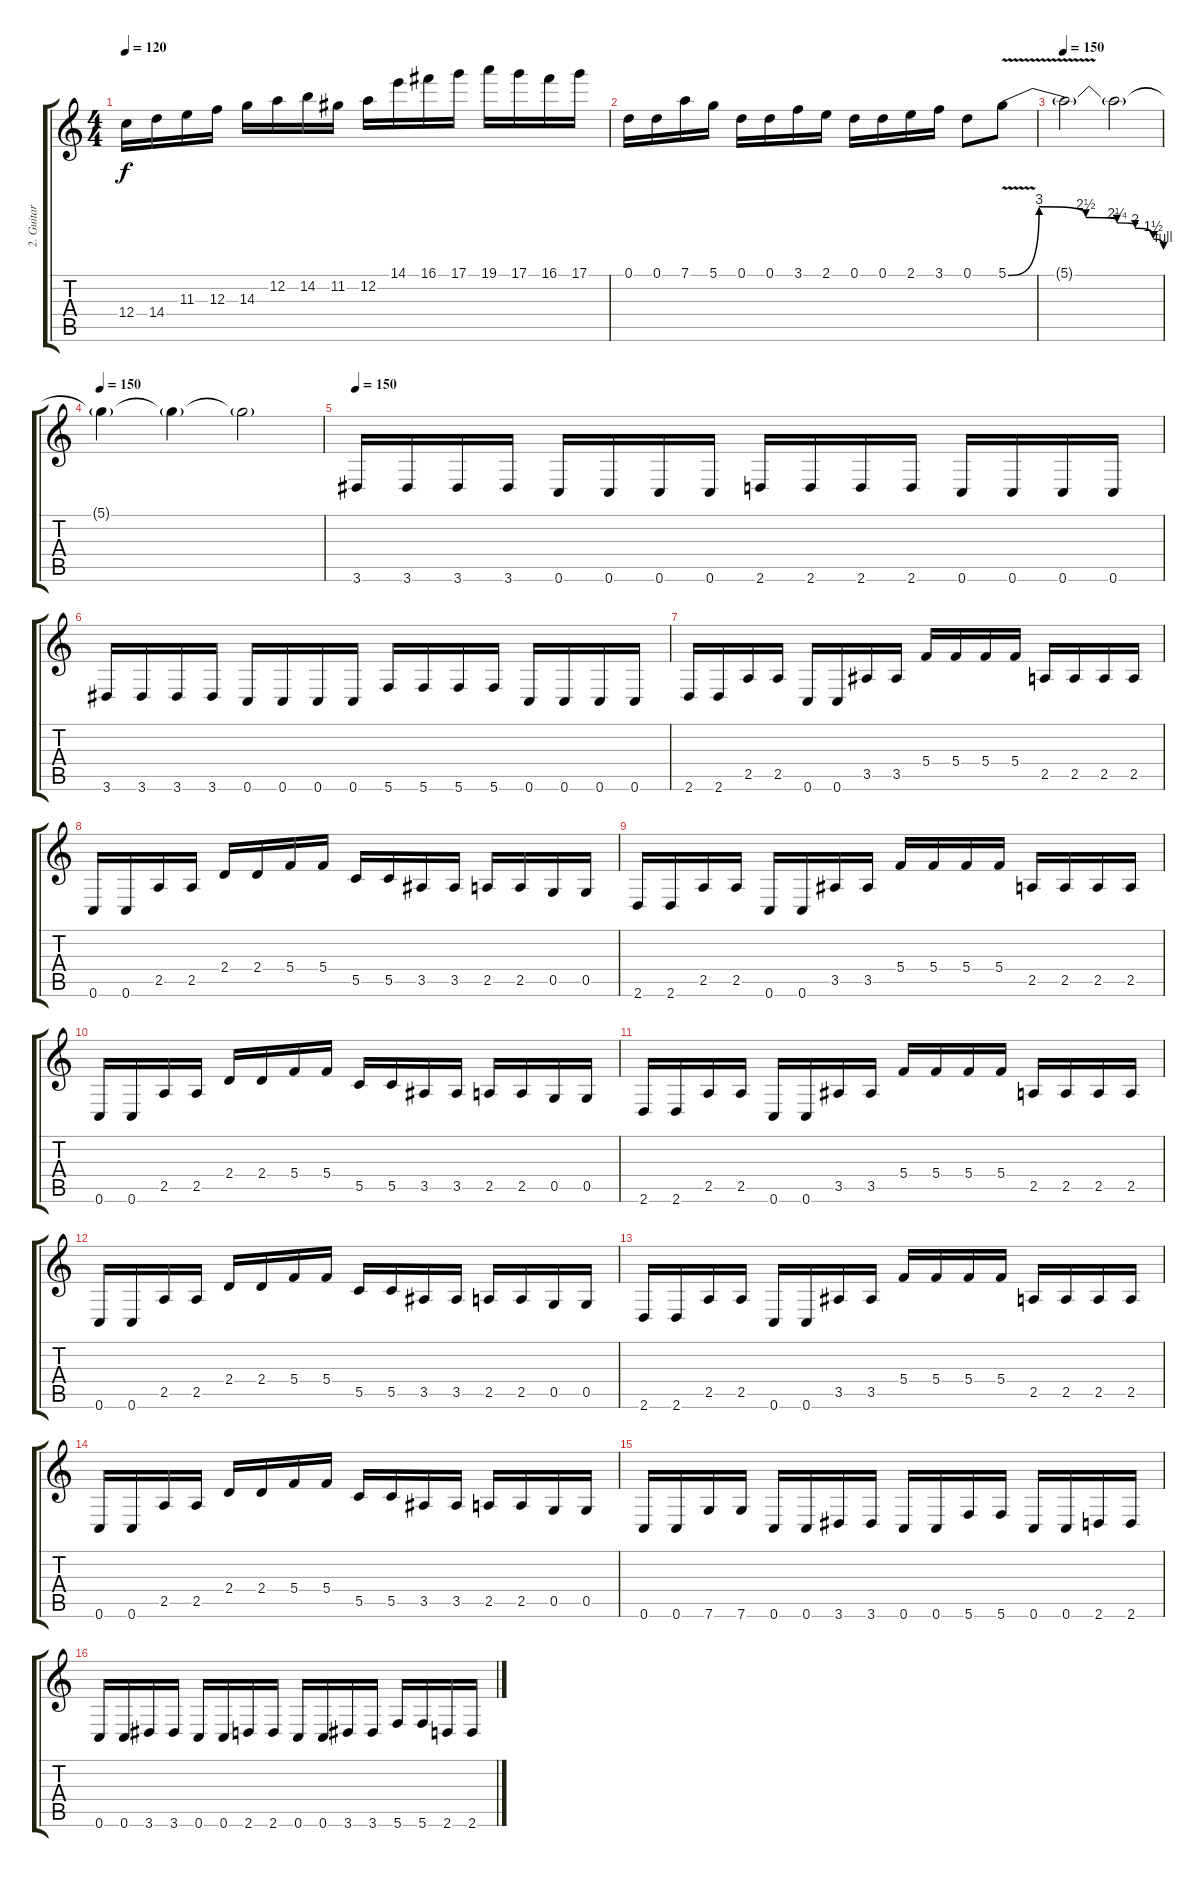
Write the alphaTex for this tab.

\track ("2. Guitar" "2. Guitar") {instrument distortionguitar}
\staff {score tabs}
\tuning (D4 A3 F3 C3 G2 C2) {hide}
\ts (4 4)
\tempo 120
\clef g2
\ks c
12.4.16{dy f} 14.4.16 11.3.16 12.3.16 14.3.16 12.2.16 14.2.16 11.2.16 12.2.16 14.1.16 16.1.16 17.1.16 19.1.16 17.1.16 16.1.16 17.1.16 |
0.1.16 0.1.16 7.1.16 5.1.16 0.1.16 0.1.16 3.1.16 2.1.16 0.1.16 0.1.16 2.1.16 3.1.16 0.1.8 5.1{be (custom 0 0 12 12 30 10 42 9 49 8 56 6 60 4) v}.8 |
\tempo 150
5.1{t}.2{balance 16} 5.1{t}.2{balance 12} |
\tempo 150
5.1{t}.4{balance 8} 5.1{t}.4{balance 4} 5.1{t}.2{balance 0} |
\tempo 150
3.6.16{balance 16} 3.6.16 3.6.16 3.6.16 0.6.16 0.6.16 0.6.16 0.6.16 2.6.16 2.6.16 2.6.16 2.6.16 0.6.16 0.6.16 0.6.16 0.6.16 |
3.6.16 3.6.16 3.6.16 3.6.16 0.6.16 0.6.16 0.6.16 0.6.16 5.6.16 5.6.16 5.6.16 5.6.16 0.6.16 0.6.16 0.6.16 0.6.16 |
2.6.16 2.6.16 2.5.16 2.5.16 0.6.16 0.6.16 3.5.16 3.5.16 5.4.16 5.4.16 5.4.16 5.4.16 2.5.16 2.5.16 2.5.16 2.5.16 |
0.6.16 0.6.16 2.5.16 2.5.16 2.4.16 2.4.16 5.4.16 5.4.16 5.5.16 5.5.16 3.5.16 3.5.16 2.5.16 2.5.16 0.5.16 0.5.16 |
2.6.16 2.6.16 2.5.16 2.5.16 0.6.16 0.6.16 3.5.16 3.5.16 5.4.16 5.4.16 5.4.16 5.4.16 2.5.16 2.5.16 2.5.16 2.5.16 |
0.6.16 0.6.16 2.5.16 2.5.16 2.4.16 2.4.16 5.4.16 5.4.16 5.5.16 5.5.16 3.5.16 3.5.16 2.5.16 2.5.16 0.5.16 0.5.16 |
2.6.16 2.6.16 2.5.16 2.5.16 0.6.16 0.6.16 3.5.16 3.5.16 5.4.16 5.4.16 5.4.16 5.4.16 2.5.16 2.5.16 2.5.16 2.5.16 |
0.6.16 0.6.16 2.5.16 2.5.16 2.4.16 2.4.16 5.4.16 5.4.16 5.5.16 5.5.16 3.5.16 3.5.16 2.5.16 2.5.16 0.5.16 0.5.16 |
2.6.16 2.6.16 2.5.16 2.5.16 0.6.16 0.6.16 3.5.16 3.5.16 5.4.16 5.4.16 5.4.16 5.4.16 2.5.16 2.5.16 2.5.16 2.5.16 |
0.6.16 0.6.16 2.5.16 2.5.16 2.4.16 2.4.16 5.4.16 5.4.16 5.5.16 5.5.16 3.5.16 3.5.16 2.5.16 2.5.16 0.5.16 0.5.16 |
0.6.16 0.6.16 7.6.16 7.6.16 0.6.16 0.6.16 3.6.16 3.6.16 0.6.16 0.6.16 5.6.16 5.6.16 0.6.16 0.6.16 2.6.16 2.6.16 |
0.6.16 0.6.16 3.6.16 3.6.16 0.6.16 0.6.16 2.6.16 2.6.16 0.6.16 0.6.16 3.6.16 3.6.16 5.6.16 5.6.16 2.6.16 2.6.16
